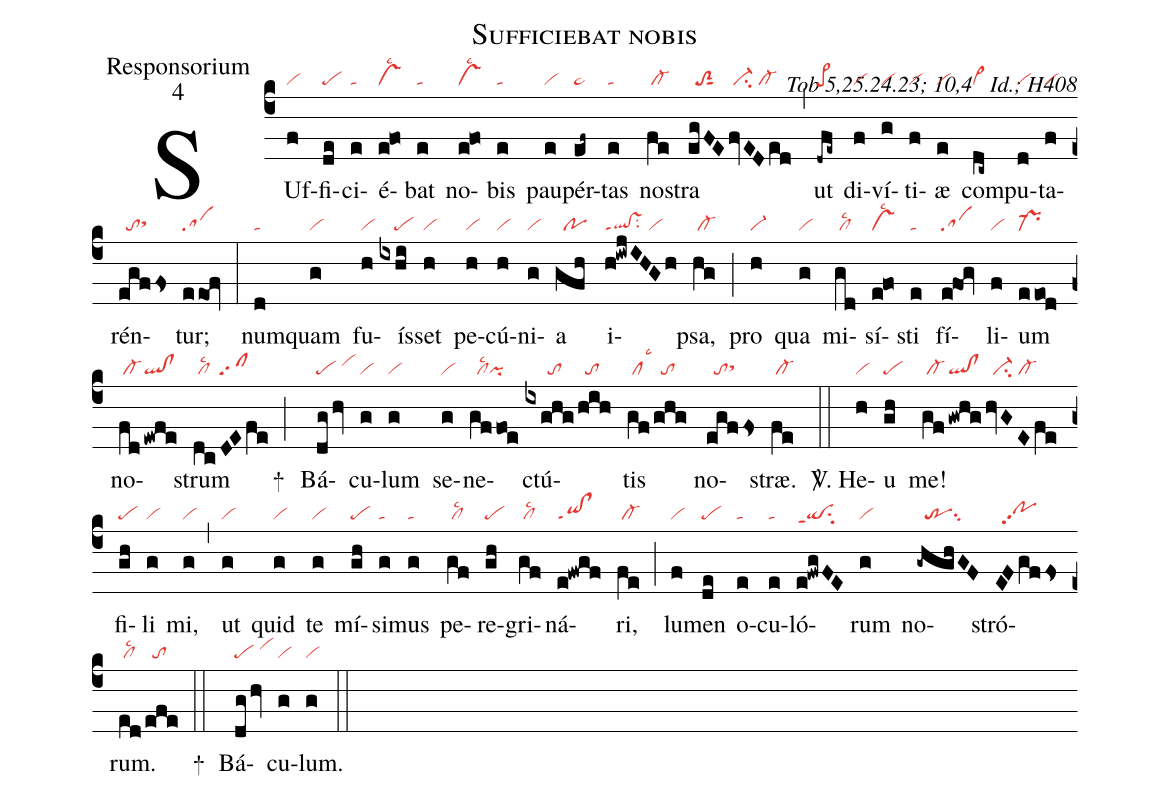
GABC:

name:Sufficiebat nobis;
office-part:Responsorium;
mode:4;
commentary:Tob 5,25.24.23; 10,4 ꝟ Id.; H408;
nabc-lines:1;
%%
(c4)SUf(f|vi)fi(de|pe)ci(e|ta)é(e!fo|vslsc2)bat(e|ta) no(e!fo|vslsc2)bis(e|ta) pau(e|vi)pér(ef~|pe~)tas(e|ta) no(fe|/cl-)stra(egFE|//toS2sut1|fvEDed|/ci-/cl-) (,) ut(-dfe~|pe>) di(f|vi)ví(g|vi)ti(f|vi)æ(e|vi) com(dc~|vi>)pu(d|vi)ta(f|vi)rén(egffs|//tosthh)tur;(eeof|sa) (:)
num(d|ta)quam(g|vi) fu(h|vi)ís(ixhi|////pe)set(h|vi) pe(h|vi)cú(h|vi)ni(g|vi)a(gfh|//po) i(h!iwjIHGh|ql!vsppt1su2/vi)psa,(hg|/cl-) (;) pro(h|vi-) qua(g|vi) mi(gd|/cllsc2)sí(e!fo|vslsc2)sti(e|ta) fí(e!fog|sa)li(f|vi)um(eeod|pr-) no(fd|/cl-|ewfe|ql!cl)strum(dc|/cllsc2|/DEfe|sf) (;)
+()
Bá(dghv|pe/vihi)cu(g|vi)lum(g|vi) se(g|vi)ne(gf/foe|//cllsc2pi)ctú(ixghg|//////to|/hih|//to)tis(gf|/cllsc3|/ghg|//to) no(egffs|//tosthh)stræ.(fe|/cl-) (::)

<sp>V/</sp>.
He(h|vi)u(gh|pe) me!(gf|/cl-|gwhg|ql!cl|hvGEfe|//ci-/cl-) fi(gh|pe)li(g|vi) mi,(g|vi) (,) ut(g|vi) quid(g|vi) te(g|vi) mí(gh|pe)si(g|ta)mus(g|ta) pe(gf|/cllsc2)re(gh|pe)gri(gf|/cllsc2)ná(e!fwgf|qi!clppt1)ri,(fe|/cl-) (;)
lu(f|vi)men(de|pe) o(e|ta)cu(e|ta)ló(e!fwgFE|qippt1su2)rum(g|vi) no(-ghghGF|//trsu2)stró(EFgffs|//pohhpp2)rum.(ed|/cllsc2|/efe|//to) (::)

+() Bá(dghv|pe/vihi)cu(g|vi)lum.(g|vi) (::)
